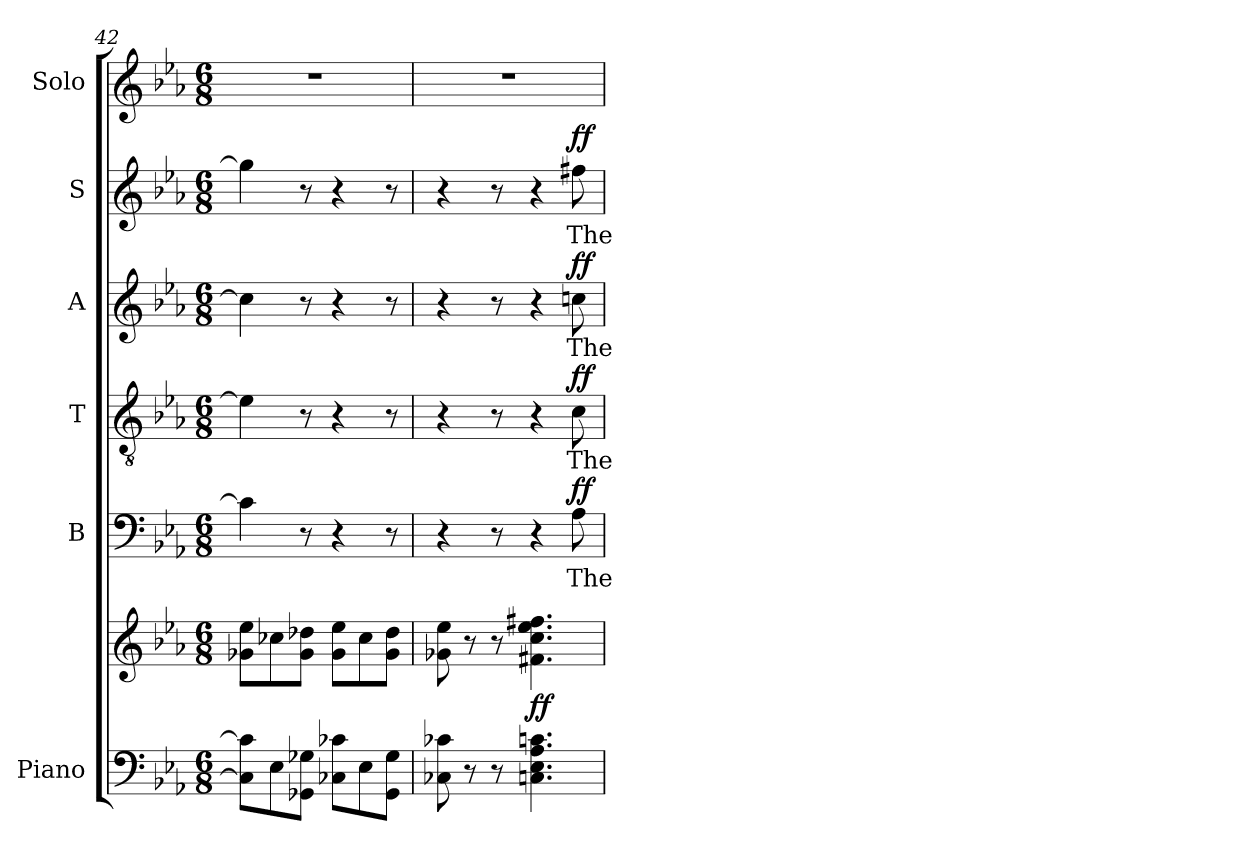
**kern	**kern	**dynam	**kern	**text	**dynam	**kern	**text	**dynam	**kern	**text	**dynam	**kern	**text	**dynam	**kern
*part6	*part6	*part6	*part5	*part5	*part5	*part4	*part4	*part4	*part3	*part3	*part3	*part2	*part2	*part2	*part1
*staff7	*staff6	*staff6/7	*staff5	*staff5	*staff5	*staff4	*staff4	*staff4	*staff3	*staff3	*staff3	*staff2	*staff2	*staff2	*staff1
*I"Piano	*	*	*I"B	*	*	*I"T	*	*	*I"A	*	*	*I"S	*	*	*I"Solo
*I'Pno	*	*	*I'B	*	*	*I'T	*	*	*I'A	*	*	*I'S	*	*	*
!!LO:LB:g=z
*clefF4	*clefG2	*	*clefF4	*	*	*clefGv2	*	*	*clefG2	*	*	*clefG2	*	*	*clefG2
*k[b-e-a-]	*k[b-e-a-]	*	*k[b-e-a-]	*	*	*k[b-e-a-]	*	*	*k[b-e-a-]	*	*	*k[b-e-a-]	*	*	*k[b-e-a-]
*M6/8	*M6/8	*	*M6/8	*	*	*M6/8	*	*	*M6/8	*	*	*M6/8	*	*	*M6/8
=42	=42	=42	=42	=42	=42	=42	=42	=42	=42	=42	=42	=42	=42	=42	=42
8C-\] 8c-\]L	8g-X\ 8ee-\L	.	4c-\]	.	.	4e-\]	.	.	4cc-\]	.	.	4gg-\]	.	.	2.r
8E-\	8cc-X\	.	.	.	.	.	.	.	.	.	.	.	.	.	.
8GG-X\ 8G-X\J	8g-\ 8dd-X\J	.	8r	.	.	8r	.	.	8r	.	.	8r	.	.	.
8C-X\ 8c-X\L	8g-\ 8ee-\L	.	4r	.	.	4r	.	.	4r	.	.	4r	.	.	.
8E-\	8cc-\	.	.	.	.	.	.	.	.	.	.	.	.	.	.
8GG-\ 8G-\J	8g-\ 8dd-\J	.	8r	.	.	8r	.	.	8r	.	.	8r	.	.	.
=43	=43	=43	=43	=43	=43	=43	=43	=43	=43	=43	=43	=43	=43	=43	=43
8C-X\ 8c-X\	8g-X\ 8ee-\	.	4r	.	.	4r	.	.	4r	.	.	4r	.	.	2.r
8r	8r	.	.	.	.	.	.	.	.	.	.	.	.	.	.
8r	8r	.	8r	.	.	8r	.	.	8r	.	.	8r	.	.	.
!	!	!LO:DY:b	!	!	!	!	!	!	!	!	!	!	!	!	!
4.Cn\ 4.E-\ 4.A-\ 4.cn\	4.f#X\ 4.cc\ 4.ee-\ 4.ff#X\	ff	4r	.	.	4r	.	.	4r	.	.	4r	.	.	.
!	!	!	!	!LO:LY:b	!LO:DY:a	!	!LO:LY:b	!LO:DY:a	!	!LO:LY:b	!LO:DY:a	!	!LO:LY:b	!LO:DY:a	!
.	.	.	8A-\	The	ff	8c\	The	ff	8ccn\	The	ff	8ff#X\	The	ff	.
=	=	=	=	=	=	=	=	=	=	=	=	=	=	=	=
*-	*-	*-	*-	*-	*-	*-	*-	*-	*-	*-	*-	*-	*-	*-	*-
